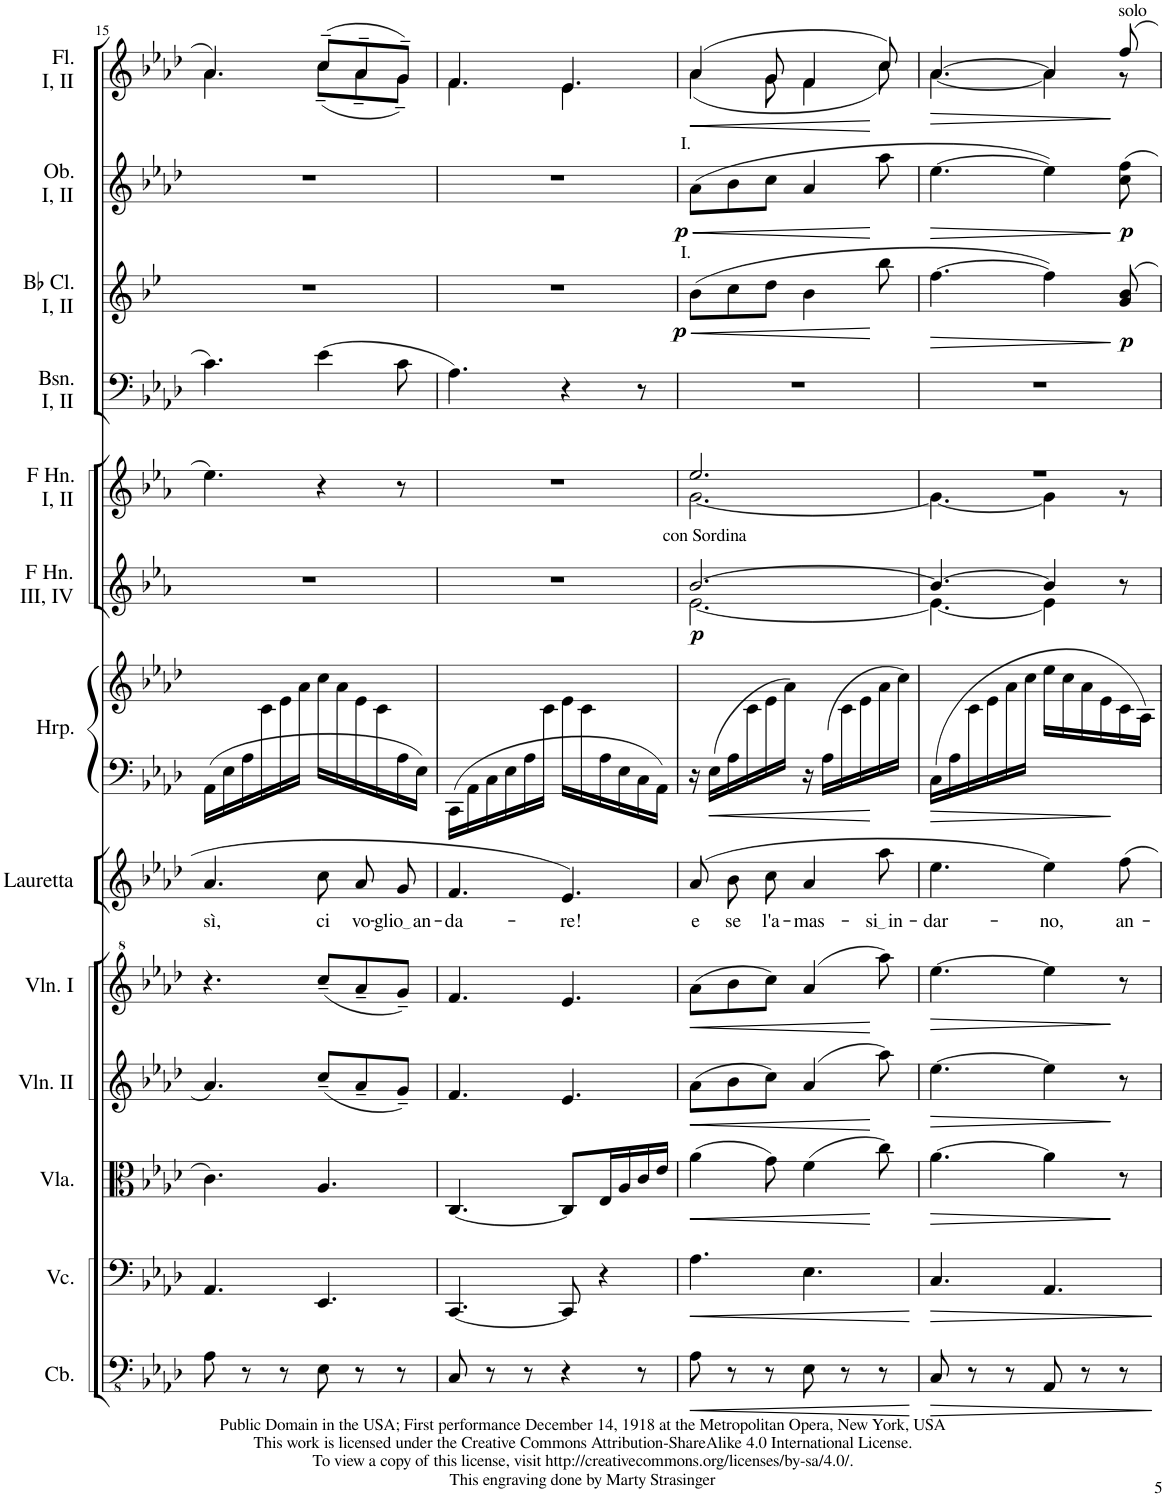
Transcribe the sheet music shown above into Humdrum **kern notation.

**kern	**dynam	**kern	**dynam	**kern	**dynam	**kern	**dynam	**kern	**dynam	**kern	**text	**kern	**kern	**dynam	**kern	**dynam	**kern	**kern	**kern	**dynam	**kern	**dynam	**kern	**dynam
*part13	*part13	*part12	*part12	*part11	*part11	*part10	*part10	*part9	*part9	*part8	*part8	*part7	*part7	*part7	*part6	*part6	*part5	*part4	*part3	*part3	*part2	*part2	*part1	*part1
*staff14	*staff14	*staff13	*staff13	*staff12	*staff12	*staff11	*staff11	*staff10	*staff10	*staff9	*staff9	*staff8	*staff7	*staff7/8	*staff6	*staff6	*staff5	*staff4	*staff3	*staff3	*staff2	*staff2	*staff1	*staff1
*I"Contrabass	*	*I"Violoncello	*	*I"Viola	*	*I"Violin II	*	*I"Violin I	*	*I"Lauretta	*	*I"Harp	*	*	*I"Horn in F III, IV	*	*I"Horn in F I, II	*I"Bassoon I, II	*I"Bb Clarinet I, II	*	*I"Oboe I, II	*	*I"Flute I, II	*
*I'Cb.	*	*I'Vc.	*	*I'Vla.	*	*I'Vln. II	*	*I'Vln. I	*	*I'Lauretta	*	*I'Hrp.	*	*	*	*	*	*I'Bsn. I, II	*I'Bb Cl. I, II	*	*I'Ob. I, II	*	*I'Fl. I, II	*
!!LO:PB:g=z
*clefFv4	*	*clefF4	*	*clefC3	*	*clefG2	*	*clefG^2	*	*clefG2	*	*clefF4	*clefG2	*	*clefG2	*	*clefG2	*clefF4	*clefG2	*	*clefG2	*	*clefG2	*
*	*	*	*	*	*	*	*	*	*	*	*	*	*	*	*Trd4c7	*	*Trd4c7	*	*Trd1c2	*	*	*	*	*
*k[b-e-a-d-]	*	*k[b-e-a-d-]	*	*k[b-e-a-d-]	*	*k[b-e-a-d-]	*	*k[b-e-a-d-]	*	*k[b-e-a-d-]	*	*k[b-e-a-d-]	*k[b-e-a-d-]	*	*k[b-e-a-]	*	*k[b-e-a-]	*k[b-e-a-d-]	*k[b-e-]	*	*k[b-e-a-d-]	*	*k[b-e-a-d-]	*
*M6/8	*	*M6/8	*	*M6/8	*	*M6/8	*	*M6/8	*	*M6/8	*	*M6/8	*M6/8	*	*M6/8	*	*M6/8	*M6/8	*M6/8	*	*M6/8	*	*M6/8	*
=15	=15	=15	=15	=15	=15	=15	=15	=15	=15	=15	=15	=15	=15	=15	=15	=15	=15	=15	=15	=15	=15	=15	=15	=15
!	!	!	!	!	!	!	!	!	!	!	!LO:LY:b	!	!	!	!	!	!	!	!	!	!	!	!	!
*	*	*	*	*	*	*	*	*	*	*	*	*	*^	*	*	*	*	*	*	*	*	*	*^	*
8AA-\	.	4.AA-/	.	4.c\	.	4.a-/	.	4.r	.	4.a-/	sì,	16AA-\LL	2.ryy	8.ryy	.	2.r	.	4.ee-\	4.c\	2.r	.	2.r	.	4.a-/	4.a-\	.
.	.	.	.	.	.	.	.	.	.	.	.	16E-\	.	.	.	.	.	.	.	.	.	.	.	.	.	.
8r	.	.	.	.	.	.	.	.	.	.	.	16A-\	.	.	.	.	.	.	.	.	.	.	.	.	.	.
.	.	.	.	.	.	.	.	.	.	.	.	4..ryy	.	16c\	.	.	.	.	.	.	.	.	.	.	.	.
8r	.	.	.	.	.	.	.	.	.	.	.	.	.	16e-\	.	.	.	.	.	.	.	.	.	.	.	.
.	.	.	.	.	.	.	.	.	.	.	.	.	.	16a-\JJ	.	.	.	.	.	.	.	.	.	.	.	.
!	!	!	!	!	!	!	!	!	!	!	!LO:LY:b	!	!	!	!	!	!	!	!	!	!	!	!	!	!	!
8EE-\	.	4.EE-/	.	4.A-/	.	(8cc~/L	.	(8ccc~/L	.	8cc/L	ci	.	.	16cc\LL	.	.	.	4r	(4e-\	.	.	.	.	(8cc~/L	(8cc~\L	.
.	.	.	.	.	.	.	.	.	.	.	.	.	.	16a-\	.	.	.	.	.	.	.	.	.	.	.	.
!	!	!	!	!	!	!	!	!	!	!	!LO:LY:b	!	!	!	!	!	!	!	!	!	!	!	!	!	!	!
8r	.	.	.	.	.	8a-~/	.	8aa-~/	.	8a-/	vo-	.	.	16e-\	.	.	.	.	.	.	.	.	.	8a-~/	8a-~\	.
.	.	.	.	.	.	.	.	.	.	.	.	.	.	16c\	.	.	.	.	.	.	.	.	.	.	.	.
!	!	!	!	!	!	!	!	!	!	!	!LO:LY:b	!	!	!	!	!	!	!	!	!	!	!	!	!	!	!
8r	.	.	.	.	.	8g~/J)	.	8gg~/J)	.	8g/J	glio an	16A-\	.	8ryy	.	.	.	8r	8c\	.	.	.	.	8g~/J)	8g~\J)	.
.	.	.	.	.	.	.	.	.	.	.	.	16E-\JJ	.	.	.	.	.	.	.	.	.	.	.	.	.	.
=16	=16	=16	=16	=16	=16	=16	=16	=16	=16	=16	=16	=16	=16	=16	=16	=16	=16	=16	=16	=16	=16	=16	=16	=16	=16	=16
!	!	!	!	!	!	!	!	!	!	!	!LO:LY:b	!	!	!	!	!	!	!	!	!	!	!	!	!	!	!
8CC/	.	[4.CC/	.	[4.C/	.	4.f/	.	4.ff/	.	4.f/	-da-	16CC\LL	2.ryy	16ryy	.	2.r	.	2.r	4.A-\)	2.r	.	2.r	.	4.f/	4.f\	.
*	*	*	*	*	*	*	*	*	*	*	*	*	*v	*v	*	*	*	*	*	*	*	*	*	*	*	*
.	.	.	.	.	.	.	.	.	.	.	.	16AA-\	.	.	.	.	.	.	.	.	.	.	.	.	.
8r	.	.	.	.	.	.	.	.	.	.	.	16C\	.	.	.	.	.	.	.	.	.	.	.	.	.
.	.	.	.	.	.	.	.	.	.	.	.	16E-\	.	.	.	.	.	.	.	.	.	.	.	.	.
8r	.	.	.	.	.	.	.	.	.	.	.	16A-\	.	.	.	.	.	.	.	.	.	.	.	.	.
*	*	*	*	*	*	*	*	*	*	*	*	*	*^	*	*	*	*	*	*	*	*	*	*	*	*
.	.	.	.	.	.	.	.	.	.	.	.	8.ryy	.	16c\JJ	.	.	.	.	.	.	.	.	.	.	.	.
!	!	!	!	!	!	!	!	!	!	!	!LO:LY:b	!	!	!	!	!	!	!	!	!	!	!	!	!	!	!
4r	.	8CC/]	.	8C/L]	.	4.e-/	.	4.ee-/	.	4.e-/	-re!	.	.	16e-\LL	.	.	.	.	4r	.	.	.	.	4.e-/	4.e-\	.
.	.	.	.	.	.	.	.	.	.	.	.	.	.	16c\	.	.	.	.	.	.	.	.	.	.	.	.
.	.	4r	.	16E-/L	.	.	.	.	.	.	.	16A-\	.	4ryy	.	.	.	.	.	.	.	.	.	.	.	.
.	.	.	.	16A-/	.	.	.	.	.	.	.	16E-\	.	.	.	.	.	.	.	.	.	.	.	.	.	.
8r	.	.	.	16c/	.	.	.	.	.	.	.	16C\	.	.	.	.	.	.	8r	.	.	.	.	.	.	.
.	.	.	.	16e-/JJ	.	.	.	.	.	.	.	16AA-\JJ	.	.	.	.	.	.	.	.	.	.	.	.	.	.
=17	=17	=17	=17	=17	=17	=17	=17	=17	=17	=17	=17	=17	=17	=17	=17	=17	=17	=17	=17	=17	=17	=17	=17	=17	=17	=17
!	!	!	!	!	!	!	!	!	!	!	!	!	!	!	!	!	!	!	!	!	!	!LO:TX:a:t=I.	!	!	!	!
!	!	!	!	!	!	!	!	!	!	!	!	!	!	!	!	!	!	!	!	!LO:TX:a:t=I.	!	!	!	!	!	!
!	!	!	!	!	!	!	!	!	!	!	!	!	!	!	!	!LO:TX:a:t=con Sordina	!	!	!	!	!	!	!	!	!	!
!	!LO:HP:b	!	!LO:HP:b	!	!LO:HP:b	!	!LO:HP:b	!	!LO:HP:b	!	!LO:LY:b	!	!	!	!	!	!LO:DY:b	!	!	!	!LO:HP:b	!	!LO:HP:b	!	!	!LO:HP:b
*	*	*	*	*	*	*	*	*	*	*	*	*	*	*	*	*^	*	*^	*	*	*	*	*	*	*	*
!	!	!	!	!	!	!	!	!	!	!	!	!	!	!	!	!	!	!	!	!	!	!	!LO:DY:n=1:b	!	!LO:DY:n=1:b	!	!	!
8AA-\	<	4.A-\	<	(4a-\	<	(8a-\L	<	(8aa-\L	<	(8a-\L	e	16r	2.ryy	8.ryy	.	[2.b-/	[2.e-\	p	2.ee-/	[2.g\	2.r	(8b-\L	< p	(8a-\L	< p	(4a-/	(4a-\	<
!	!	!	!	!	!	!	!	!	!	!	!	!	!	!	!LO:HP:b=2	!	!	!	!	!	!	!	!	!	!	!	!	!
.	.	.	.	.	.	.	.	.	.	.	.	(16E-\LL	.	.	<	.	.	.	.	.	.	.	.	.	.	.	.	.
!	!	!	!	!	!	!	!	!	!	!	!LO:LY:b	!	!	!	!	!	!	!	!	!	!	!	!	!	!	!	!	!
8r	.	.	.	.	.	8b-\	.	8bb-\	.	8b-\	se	16A-\	.	.	.	.	.	.	.	.	.	8cc\	.	8b-\	.	.	.	.
.	.	.	.	.	.	.	.	.	.	.	.	8.ryy	.	16c\	.	.	.	.	.	.	.	.	.	.	.	.	.	.
!	!	!	!	!	!	!	!	!	!	!	!LO:LY:b	!	!	!	!	!	!	!	!	!	!	!	!	!	!	!	!	!
8r	.	.	.	8g\)	.	8cc\J)	.	8ccc\J)	.	8cc\J	l'a-	.	.	16e-\	.	.	.	.	.	.	.	8dd\J	.	8cc\J	.	8g/	8g\	.
.	.	.	.	.	.	.	.	.	.	.	.	.	.	16a-\JJ)	.	.	.	.	.	.	.	.	.	.	.	.	.	.
!	!	!	!	!	!	!	!	!	!	!	!LO:LY:b	!	!	!	!	!	!	!	!	!	!	!	!	!	!	!	!	!
8EE-\	.	4.E-\	.	(4f\	.	(4a-/	.	(4aa-/	.	4a-;</	-mas-	16r	.	8ryy	.	.	.	.	.	.	.	4b-\	.	4a-/	.	4f/	4f\	.
.	.	.	.	.	.	.	.	.	.	.	.	(16A-\LL	.	.	.	.	.	.	.	.	.	.	.	.	.	.	.	.
8r	.	.	.	.	.	.	.	.	.	.	.	4ryy	.	16c\	.	.	.	.	.	.	.	.	.	.	.	.	.	.
.	.	.	.	.	.	.	.	.	.	.	.	.	.	16e-\	.	.	.	.	.	.	.	.	.	.	.	.	.	.
!	!	!	!	!	!	!	!	!	!	!	!LO:LY:b	!	!	!	!	!	!	!	!	!	!	!	!	!	!	!	!	!
8r	.	.	.	8cc\)	[	8aa-\)	[	8aaa-\)	[	8aa-;<\	si in	.	.	16a-\	[	.	.	.	.	.	.	8bb-\	[	8aa-\	[	8cc/)	8cc\)	[
.	.	.	.	.	.	.	.	.	.	.	.	.	.	16cc\JJ)	.	.	.	.	.	.	.	.	.	.	.	.	.	.
*	*	*	*	*	*	*	*	*	*	*	*	*	*v	*v	*	*	*	*	*v	*v	*	*	*	*	*	*v	*v	*
*	*	*	*	*	*	*	*	*	*	*	*	*	*	*	*v	*v	*	*	*	*	*	*	*	*	*
.	[	.	[	.	.	.	.	.	.	.	.	.	.	.	.	.	.	.	.	.	.	.	.	.
=18	=18	=18	=18	=18	=18	=18	=18	=18	=18	=18	=18	=18	=18	=18	=18	=18	=18	=18	=18	=18	=18	=18	=18	=18
!	!LO:HP:b	!	!LO:HP:b	!	!LO:HP:b	!	!LO:HP:b	!	!LO:HP:b	!	!LO:LY:b	!	!	!LO:HP:b=2	!	!	!	!	!	!LO:HP:b	!	!LO:HP:b	!	!LO:HP:b
*	*	*	*	*	*	*	*	*	*	*	*	*	*^	*	*^	*	*^	*	*	*	*	*	*^	*
8CC/	>	4.C/	>	[4.a-\	>	[4.ee-\	>	[4.eee-\	>	4.ee-\	-dar-	(16C\LL	2.ryy	8ryy	>	4.b-/_	4.e-\_	.	2.r	4.g\_	2.r	[4.ff\	>	[4.ee-\	>	[4.a-/	[4.a-\	>
.	.	.	.	.	.	.	.	.	.	.	.	16A-\	.	.	.	.	.	.	.	.	.	.	.	.	.	.	.	.
8r	.	.	.	.	.	.	.	.	.	.	.	2ryy	.	16c\	.	.	.	.	.	.	.	.	.	.	.	.	.	.
.	.	.	.	.	.	.	.	.	.	.	.	.	.	16e-\	.	.	.	.	.	.	.	.	.	.	.	.	.	.
8r	.	.	.	.	.	.	.	.	.	.	.	.	.	16a-\	.	.	.	.	.	.	.	.	.	.	.	.	.	.
.	.	.	.	.	.	.	.	.	.	.	.	.	.	16cc\JJ	.	.	.	.	.	.	.	.	.	.	.	.	.	.
!	!	!	!	!	!	!	!	!	!	!	!LO:LY:b	!	!	!	!	!	!	!	!	!	!	!	!	!	!	!	!	!
8AAA-/	.	4.AA-/	.	4a-\]	.	4ee-\]	.	4eee-\]	.	4ee-\)	-no,	.	.	16ee-\LL	.	4b-/]	4e-\]	.	.	4g\]	.	4ff\])	.	4ee-\])	.	4a-/]	4a-\]	.
.	.	.	.	.	.	.	.	.	.	.	.	.	.	16cc\	.	.	.	.	.	.	.	.	.	.	.	.	.	.
8r	.	.	.	.	.	.	.	.	.	.	.	.	.	16a-\	.	.	.	.	.	.	.	.	.	.	.	.	.	.
.	.	.	.	.	.	.	.	.	.	.	.	.	.	16e-\	.	.	.	.	.	.	.	.	.	.	.	.	.	.
!	!	!	!	!	!	!	!	!	!	!	!	!	!	!	!	!	!	!	!	!	!	!	!	!	!	!LO:TX:a:t=solo	!	!
!	!	!	!	!	!	!	!	!	!	!	!LO:LY:b	!	!	!	!	!	!	!	!	!	!	!	!LO:DY:n=1:b	!	!LO:DY:n=1:b	!	!	!
8r	.	.	.	8r	]	8r	]	8r	]	8ff\	an-	8ryy	.	16c\	]	8r	8ryy	.	.	8r	.	8g/ 8b-/	] p	8cc\ 8ff\	] p	8ff/	8r	]
.	.	.	.	.	.	.	.	.	.	.	.	.	.	16A-\JJ)	.	.	.	.	.	.	.	.	.	.	.	.	.	.
*	*	*	*	*	*	*	*	*	*	*	*	*	*v	*v	*	*	*	*	*v	*v	*	*	*	*	*	*v	*v	*
*	*	*	*	*	*	*	*	*	*	*	*	*	*	*	*v	*v	*	*	*	*	*	*	*	*	*
.	]	.	]	.	.	.	.	.	.	.	.	.	.	.	.	.	.	.	.	.	.	.	.	.
=	=	=	=	=	=	=	=	=	=	=	=	=	=	=	=	=	=	=	=	=	=	=	=	=
*-	*-	*-	*-	*-	*-	*-	*-	*-	*-	*-	*-	*-	*-	*-	*-	*-	*-	*-	*-	*-	*-	*-	*-	*-
